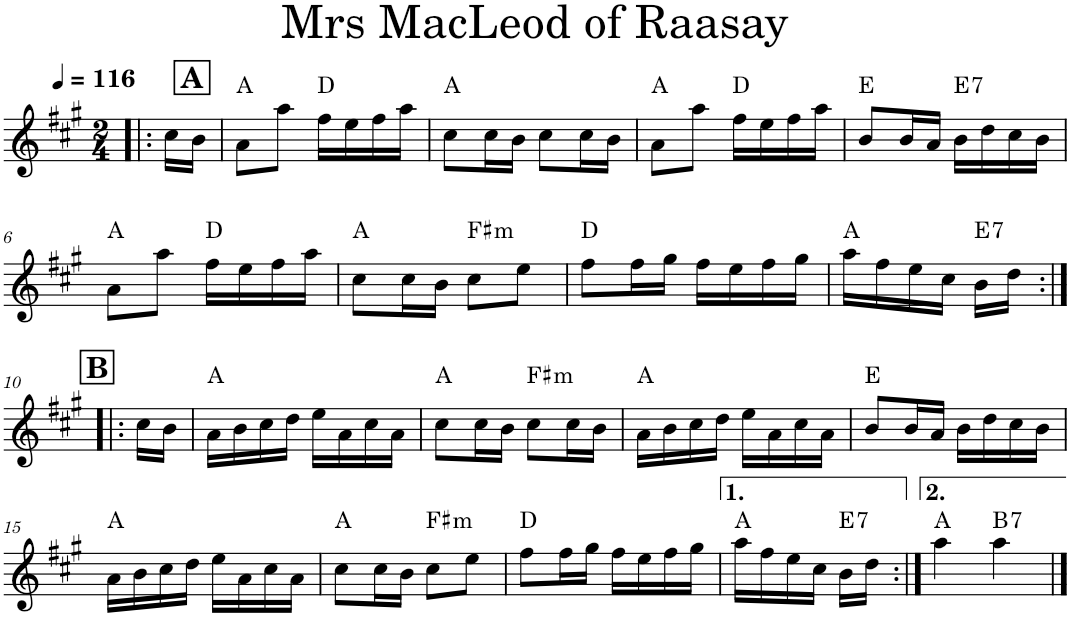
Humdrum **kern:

**kern	**harte
*part1	*part1
*staff1	*
*I"Piano	*
*I'Pno.	*
*clefG2	*
*k[f#c#g#]	*
*M2/4	*
*MM116	*
!!LO:REH:place=s1:a:B:cj:fs=14:t=A:qo=0.25
=1!|:	=1!|:
16cc#\LL	.
16b\JJ	.
=2	=2
8a\L	A:maj
8aa\J	.
16ff#\LL	D:maj
16ee\	.
16ff#\	.
16aa\JJ	.
=3	=3
8cc#\L	A:maj
16cc#\L	.
16b\JJ	.
8cc#\L	.
16cc#\L	.
16b\JJ	.
=4	=4
8a\L	A:maj
8aa\J	.
16ff#\LL	D:maj
16ee\	.
16ff#\	.
16aa\JJ	.
=5	=5
8b/L	E:maj
16b/L	.
16a/JJ	.
!	!LO:H:kt=7
16b\LL	E:7
16dd\	.
16cc#\	.
16b\JJ	.
!!LO:LB:g=z
=6	=6
8a\L	A:maj
8aa\J	.
16ff#\LL	D:maj
16ee\	.
16ff#\	.
16aa\JJ	.
=7	=7
8cc#\L	A:maj
16cc#\L	.
16b\JJ	.
!	!LO:H:kt=m
8cc#\L	F#:min
8ee\J	.
=8	=8
8ff#\L	D:maj
16ff#\L	.
16gg#\JJ	.
16ff#\LL	.
16ee\	.
16ff#\	.
16gg#\JJ	.
=9	=9
16aa\LL	A:maj
16ff#\	.
16ee\	.
16cc#\JJ	.
!	!LO:H:kt=7
16b\LL	E:7
16dd\JJ	.
!!LO:LB:g=z
!!LO:REH:place=s1:a:B:cj:fs=14:t=B
=10:|!|:	=10:|!|:
16cc#\LL	.
16b\JJ	.
=11	=11
16a\LL	A:maj
16b\	.
16cc#\	.
16dd\JJ	.
16ee\LL	.
16a\	.
16cc#\	.
16a\JJ	.
=12	=12
8cc#\L	A:maj
16cc#\L	.
16b\JJ	.
!	!LO:H:kt=m
8cc#\L	F#:min
16cc#\L	.
16b\JJ	.
=13	=13
16a\LL	A:maj
16b\	.
16cc#\	.
16dd\JJ	.
16ee\LL	.
16a\	.
16cc#\	.
16a\JJ	.
=14	=14
8b/L	E:maj
16b/L	.
16a/JJ	.
16b\LL	.
16dd\	.
16cc#\	.
16b\JJ	.
!!LO:LB:g=z
=15	=15
16a\LL	A:maj
16b\	.
16cc#\	.
16dd\JJ	.
16ee\LL	.
16a\	.
16cc#\	.
16a\JJ	.
=16	=16
8cc#\L	A:maj
16cc#\L	.
16b\JJ	.
!	!LO:H:kt=m
8cc#\L	F#:min
8ee\J	.
=17	=17
8ff#\L	D:maj
16ff#\L	.
16gg#\JJ	.
16ff#\LL	.
16ee\	.
16ff#\	.
16gg#\JJ	.
=18	=18
16aa\LL	A:maj
16ff#\	.
16ee\	.
16cc#\JJ	.
!	!LO:H:kt=7
16b\LL	E:7
16dd\JJ	.
=19:|!	=19:|!
4aa\	A:maj
!	!LO:H:kt=7
4aa\	B:7
==	==
*-	*-
